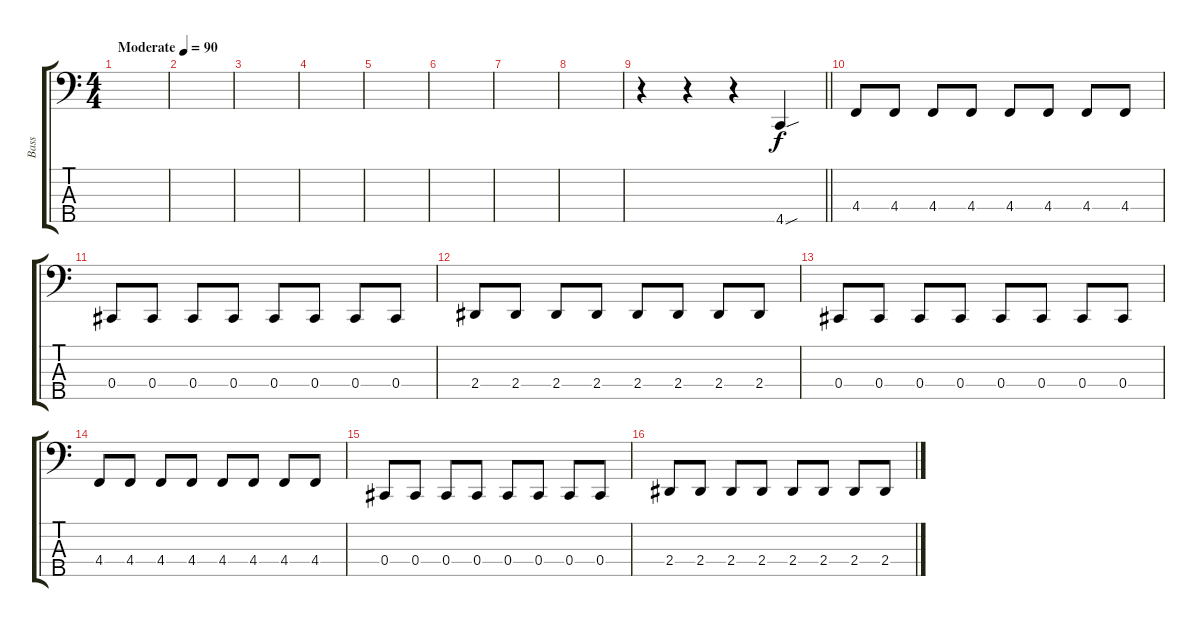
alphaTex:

\track ("Bass" "Bass") {instrument electricbassfinger}
\staff {score tabs}
\tuning (E2 B1 Gb1 Db1 Ab0) {hide}
\ts (4 4)
\section ("" "")
\tempo (90 "Moderate")
\clef f4
\ks c
|
|
|
|
|
|
|
|
\barLineRight lightlight
r.4 r.4 r.4 4.5{sou}.4 |
\section ("" "")
4.4.8 4.4.8 4.4.8 4.4.8 4.4.8 4.4.8 4.4.8 4.4.8 |
0.4.8 0.4.8 0.4.8 0.4.8 0.4.8 0.4.8 0.4.8 0.4.8 |
2.4.8 2.4.8 2.4.8 2.4.8 2.4.8 2.4.8 2.4.8 2.4.8 |
0.4.8 0.4.8 0.4.8 0.4.8 0.4.8 0.4.8 0.4.8 0.4.8 |
4.4.8 4.4.8 4.4.8 4.4.8 4.4.8 4.4.8 4.4.8 4.4.8 |
0.4.8 0.4.8 0.4.8 0.4.8 0.4.8 0.4.8 0.4.8 0.4.8 |
2.4.8 2.4.8 2.4.8 2.4.8 2.4.8 2.4.8 2.4.8 2.4.8
